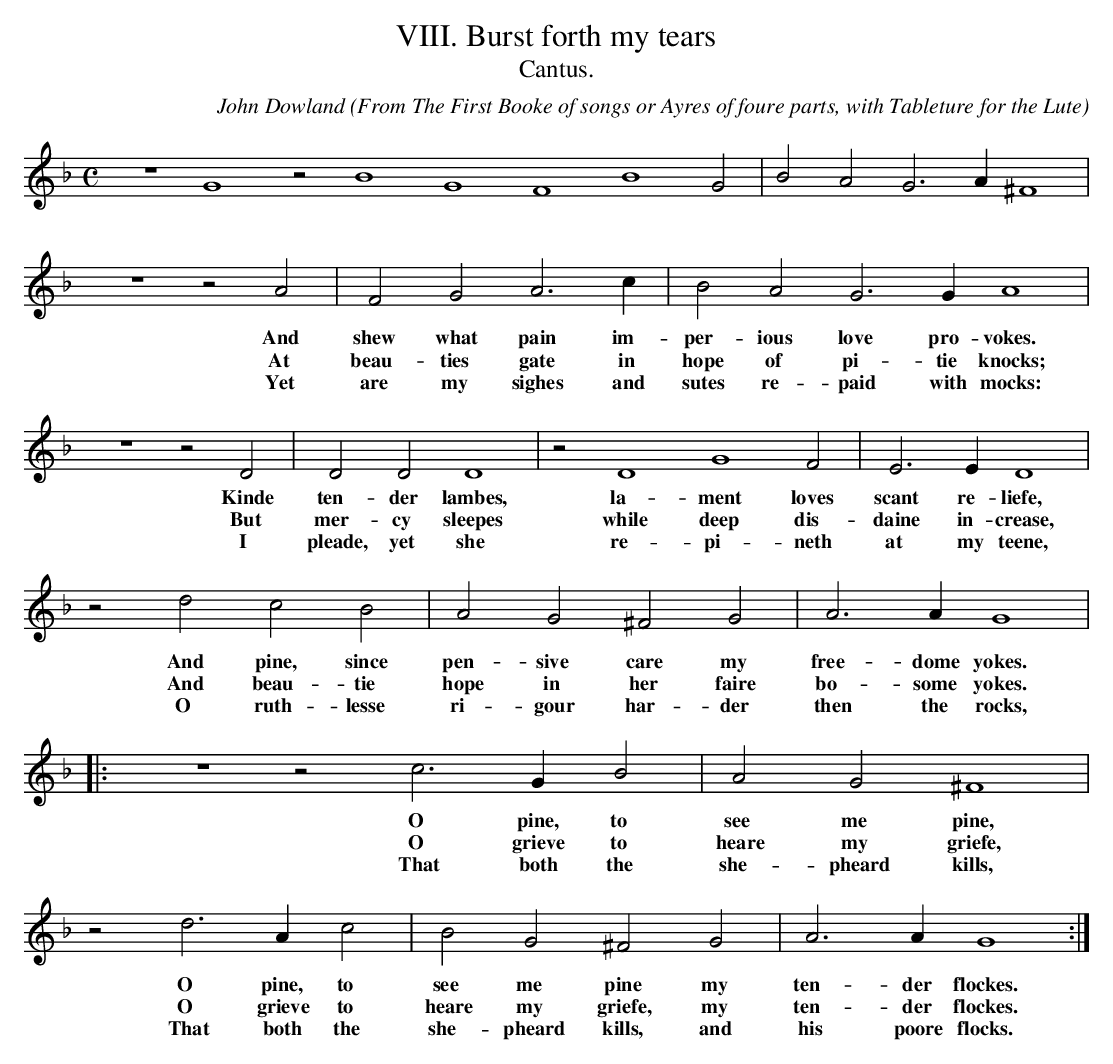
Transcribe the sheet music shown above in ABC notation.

X:1
T:VIII. Burst forth my tears
T:Cantus.
C: John Dowland
O: From The First Booke of songs or Ayres of foure parts, with Tableture for the Lute
L:1/4
M:C
K:G dorian
z4 G4 z2 B4 G4 F4 B4 G2 | B2 A2 G3 A ^F4 |
z4 z2 A2 | F2 G2 A3 c | B2 A2 G3 G A4 |
w:And shew what pain im- per- ious love pro- vokes.
w:At beau- ties gate in hope of pi- tie knocks;
w:Yet are my sighes and sutes re- paid with mocks:
z4 z2 D2 | D2 D2 D4 | z2 D4 G4 F2 | E3 E D4 |
w:Kinde ten- der lambes, la- ment loves scant re- liefe,
w:But mer- cy sleepes  while deep dis- daine in- crease,
w:I pleade, yet she re- pi- neth at my teene,
z2 d2 c2 B2 | A2 G2 ^F2 G2 | A3 A G4 |
w:And pine, since pen- sive care my free- dome yokes.
w:And beau- tie hope in her faire bo- some yokes.
w:O ruth- lesse ri- gour har- der then the rocks,
|: z4 z2 c3 G B2 | A2 G2 ^F4 | z2 d3 A c2 | B2 G2 ^F2 G2 | A3 A G4 :|
w:O pine, to see me pine, O pine, to see me pine my ten- der flockes.
w:O grieve to heare my griefe, O grieve to heare my griefe, my ten- der flockes.
w:That both the she- pheard kills, That both the she- pheard kills, and his poore flocks.
